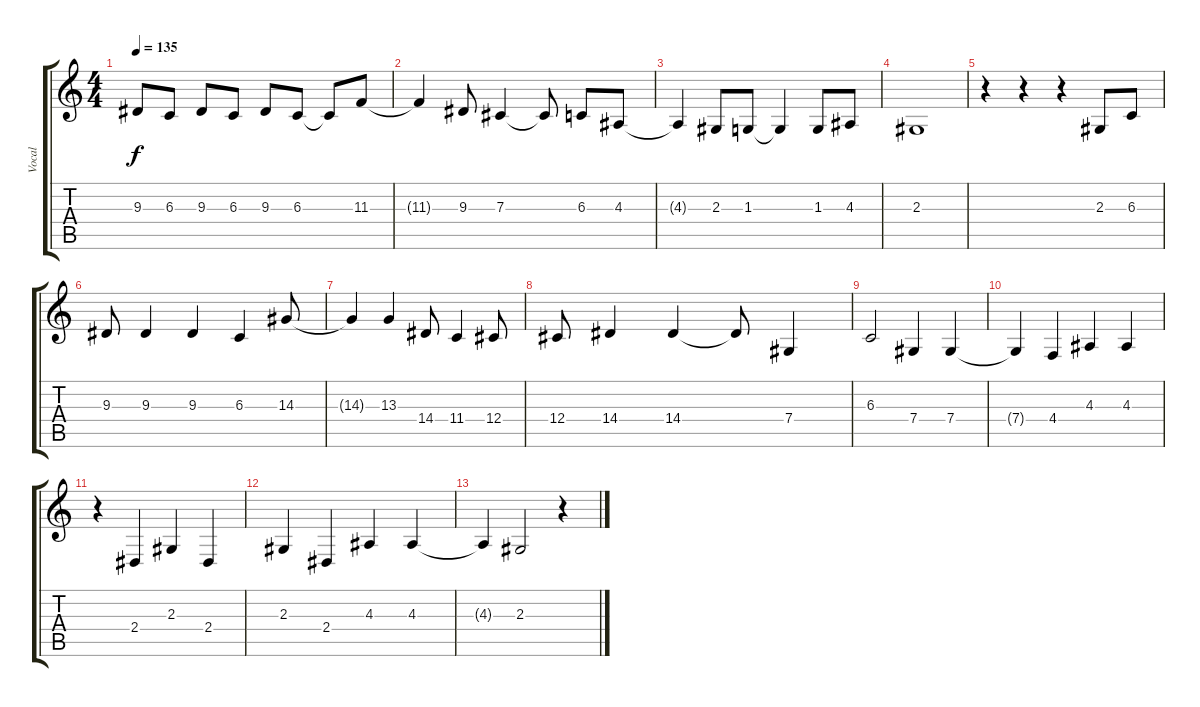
\track ("Vocal" "Vocal") {instrument clarinet}
\staff {score tabs}
\tuning (Eb4 Bb3 Gb3 Db3 Ab2 Eb2) {hide}
\ts (4 4)
\tempo 135
\clef g2
\ks c
9.3.8{dy f} 6.3.8 9.3.8 6.3.8 9.3.8 6.3.8 6.3{t}.8 11.3.8 |
11.3{t}.4 9.3.8 7.3.4 7.3{t}.8 6.3.8 4.3.8 |
4.3{t}.4 2.3.8 1.3.8 1.3{t}.4 1.3.8 4.3.8 |
2.3.1 |
r.4 r.4 r.4 2.3.8 6.3.8 |
9.3.8 9.3.4 9.3.4 6.3.4 14.3.8 |
14.3{t}.4 13.3.4 14.4.8 11.4.4 12.4.8 |
12.4.8 14.4.4 14.4.4 14.4{t}.8 7.4.4 |
6.3.2 7.4.4 7.4.4 |
7.4{t}.4 4.4.4 4.3.4 4.3.4 |
r.4 2.4.4 2.3.4 2.4.4 |
2.3.4 2.4.4 4.3.4 4.3.4 |
4.3{t}.4 2.3.2 r.4
